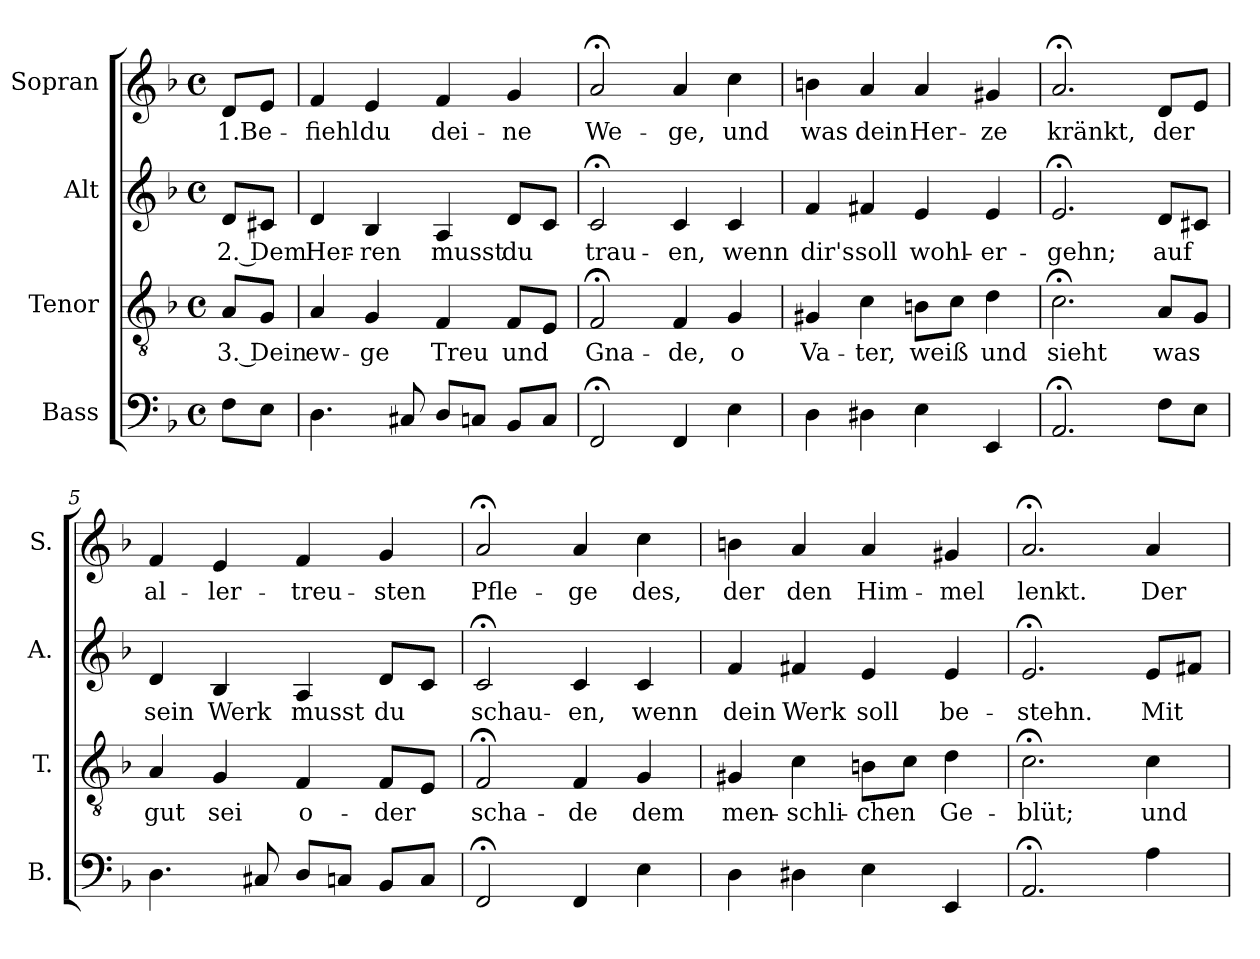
**kern	**kern	**text	**kern	**text	**kern	**text
*part4	*part3	*part3	*part2	*part2	*part1	*part1
*staff4	*staff3	*staff3	*staff2	*staff2	*staff1	*staff1
*I"Bass	*I"Tenor	*	*I"Alt	*	*I"Sopran	*
*I'B.	*I'T.	*	*I'A.	*	*I'S.	*
*clefF4	*clefGv2	*	*clefG2	*	*clefG2	*
*k[b-]	*k[b-]	*	*k[b-]	*	*k[b-]	*
*M4/4	*M4/4	*	*M4/4	*	*M4/4	*
*met(c)	*met(c)	*	*met(c)	*	*met(c)	*
*MM72	*MM72	*	*MM72	*	*MM72	*
=	=	=	=	=	=	=
!	!	!LO:LY:b	!	!LO:LY:b	!	!LO:LY:b
8F\L	8A/L	3. Dein	8d/L	2. Dem	8d/L	1.Be-
8E\J	8G/J	.	8c#X/J	.	8e/J	.
=1	=1	=1	=1	=1	=1	=1
!	!	!LO:LY:b	!	!LO:LY:b	!	!LO:LY:b
4.D\	4A/	ew-	4d/	Her-	4f/	-fiehl
!	!	!LO:LY:b	!	!LO:LY:b	!	!LO:LY:b
.	4G/	-ge	4B-/	-ren	4e/	du
8C#X/	.	.	.	.	.	.
!	!	!LO:LY:b	!	!LO:LY:b	!	!LO:LY:b
8D/L	4F/	Treu	4A/	musst	4f/	dei-
8Cn/J	.	.	.	.	.	.
!	!	!LO:LY:b	!	!LO:LY:b	!	!LO:LY:b
8BB-/L	8F/L	und	8d/L	du	4g/	-ne
8C/J	8E/J	.	8c/J	.	.	.
=2	=2	=2	=2	=2	=2	=2
!	!	!LO:LY:b	!	!LO:LY:b	!	!LO:LY:b
2FF;</	2F;</	Gna-	2c;</	trau-	2a;</	We-
!	!	!LO:LY:b	!	!LO:LY:b	!	!LO:LY:b
4FF/	4F/	-de,	4c/	-en,	4a/	-ge,
!	!	!LO:LY:b	!	!LO:LY:b	!	!LO:LY:b
4E\	4G/	o	4c/	wenn	4cc\	und
=3	=3	=3	=3	=3	=3	=3
!	!	!LO:LY:b	!	!LO:LY:b	!	!LO:LY:b
4D\	4G#X/	Va-	4f/	dir's	4bn\	was
!	!	!LO:LY:b	!	!LO:LY:b	!	!LO:LY:b
4D#X\	4c\	-ter,	4f#X/	soll	4a/	dein
!	!	!LO:LY:b	!	!LO:LY:b	!	!LO:LY:b
4E\	8Bn\L	weiß	4e/	wohl-	4a/	Her-
.	8c\J	.	.	.	.	.
!	!	!LO:LY:b	!	!LO:LY:b	!	!LO:LY:b
4EE/	4d\	und	4e/	-er-	4g#X/	-ze
=4	=4	=4	=4	=4	=4	=4
!	!	!LO:LY:b	!	!LO:LY:b	!	!LO:LY:b
2.AA;</	2.c;<\	sieht	2.e;</	-gehn;	2.a;</	kränkt,
!	!	!LO:LY:b	!	!LO:LY:b	!	!LO:LY:b
8F\L	8A/L	was	8d/L	auf	8d/L	der
8E\J	8G/J	.	8c#X/J	.	8e/J	.
!!LO:LB:g=z
=5	=5	=5	=5	=5	=5	=5
!	!	!LO:LY:b	!	!LO:LY:b	!	!LO:LY:b
4.D\	4A/	gut	4d/	sein	4f/	al-
!	!	!LO:LY:b	!	!LO:LY:b	!	!LO:LY:b
.	4G/	sei	4B-/	Werk	4e/	-ler-
8C#X/	.	.	.	.	.	.
!	!	!LO:LY:b	!	!LO:LY:b	!	!LO:LY:b
8D/L	4F/	o-	4A/	musst	4f/	-treu-
8Cn/J	.	.	.	.	.	.
!	!	!LO:LY:b	!	!LO:LY:b	!	!LO:LY:b
8BB-/L	8F/L	-der	8d/L	du	4g/	-sten
8C/J	8E/J	.	8c/J	.	.	.
=6	=6	=6	=6	=6	=6	=6
!	!	!LO:LY:b	!	!LO:LY:b	!	!LO:LY:b
2FF;</	2F;</	scha-	2c;</	schau-	2a;</	Pfle-
!	!	!LO:LY:b	!	!LO:LY:b	!	!LO:LY:b
4FF/	4F/	-de	4c/	-en,	4a/	-ge
!	!	!LO:LY:b	!	!LO:LY:b	!	!LO:LY:b
4E\	4G/	dem	4c/	wenn	4cc\	des,
=7	=7	=7	=7	=7	=7	=7
!	!	!LO:LY:b	!	!LO:LY:b	!	!LO:LY:b
4D\	4G#X/	men-	4f/	dein	4bn\	der
!	!	!LO:LY:b	!	!LO:LY:b	!	!LO:LY:b
4D#X\	4c\	-schli-	4f#X/	Werk	4a/	den
!	!	!LO:LY:b	!	!LO:LY:b	!	!LO:LY:b
4E\	8Bn\L	-chen	4e/	soll	4a/	Him-
.	8c\J	.	.	.	.	.
!	!	!LO:LY:b	!	!LO:LY:b	!	!LO:LY:b
4EE/	4d\	Ge-	4e/	be-	4g#X/	-mel
=8	=8	=8	=8	=8	=8	=8
!	!	!LO:LY:b	!	!LO:LY:b	!	!LO:LY:b
2.AA;</	2.c;<\	-blüt;	2.e;</	-stehn.	2.a;</	lenkt.
!	!	!LO:LY:b	!	!LO:LY:b	!	!LO:LY:b
4A\	4c\	und	8e/L	Mit	4a/	Der
.	.	.	8f#X/J	.	.	.
=	=	=	=	=	=	=
*-	*-	*-	*-	*-	*-	*-
